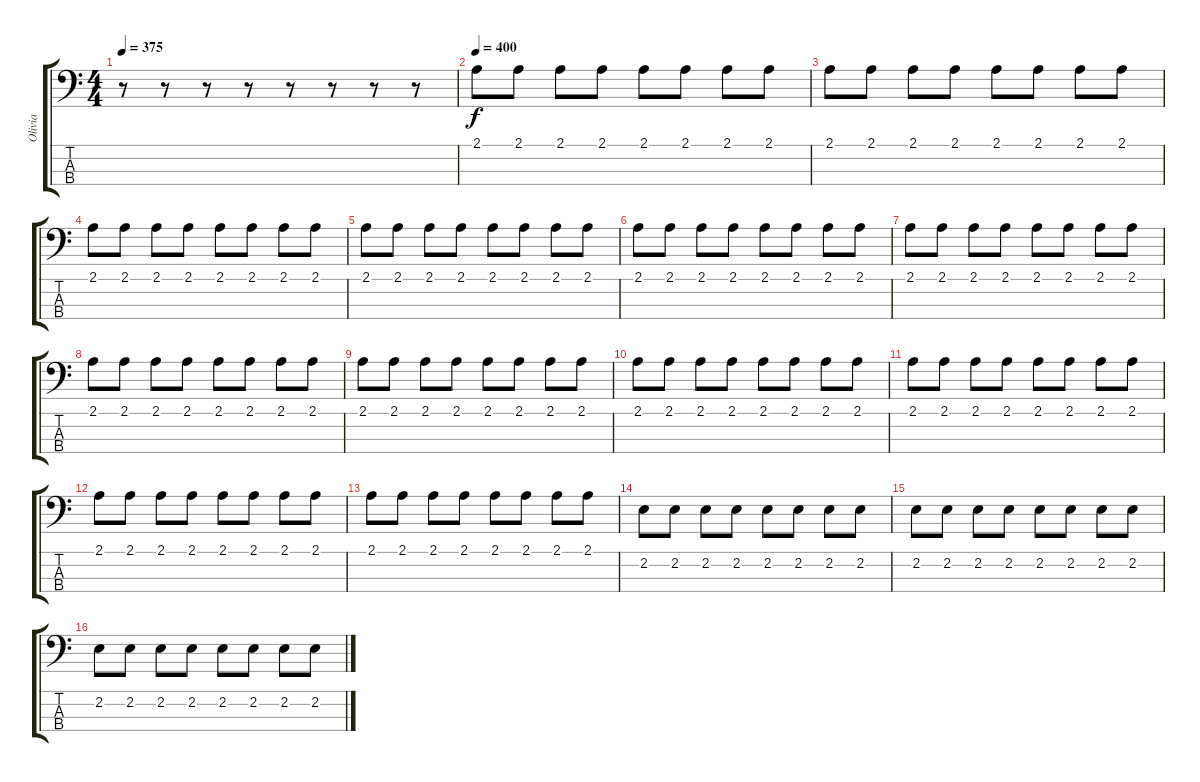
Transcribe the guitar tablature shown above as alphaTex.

\track ("Olivia" "Olivia") {instrument electricbassfinger}
\staff {score tabs}
\tuning (G2 D2 A1 E1) {hide}
\ts (4 4)
\tempo 375
\clef f4
\ks c
r.8{dy f} r.8 r.8 r.8 r.8 r.8 r.8 r.8 |
\tempo 400
2.1.8 2.1.8 2.1.8 2.1.8 2.1.8 2.1.8 2.1.8 2.1.8 |
2.1.8 2.1.8 2.1.8 2.1.8 2.1.8 2.1.8 2.1.8 2.1.8 |
2.1.8 2.1.8 2.1.8 2.1.8 2.1.8 2.1.8 2.1.8 2.1.8 |
2.1.8 2.1.8 2.1.8 2.1.8 2.1.8 2.1.8 2.1.8 2.1.8 |
2.1.8 2.1.8 2.1.8 2.1.8 2.1.8 2.1.8 2.1.8 2.1.8 |
2.1.8 2.1.8 2.1.8 2.1.8 2.1.8 2.1.8 2.1.8 2.1.8 |
2.1.8 2.1.8 2.1.8 2.1.8 2.1.8 2.1.8 2.1.8 2.1.8 |
2.1.8 2.1.8 2.1.8 2.1.8 2.1.8 2.1.8 2.1.8 2.1.8 |
2.1.8 2.1.8 2.1.8 2.1.8 2.1.8 2.1.8 2.1.8 2.1.8 |
2.1.8 2.1.8 2.1.8 2.1.8 2.1.8 2.1.8 2.1.8 2.1.8 |
2.1.8 2.1.8 2.1.8 2.1.8 2.1.8 2.1.8 2.1.8 2.1.8 |
2.1.8 2.1.8 2.1.8 2.1.8 2.1.8 2.1.8 2.1.8 2.1.8 |
2.2.8 2.2.8 2.2.8 2.2.8 2.2.8 2.2.8 2.2.8 2.2.8 |
2.2.8 2.2.8 2.2.8 2.2.8 2.2.8 2.2.8 2.2.8 2.2.8 |
2.2.8 2.2.8 2.2.8 2.2.8 2.2.8 2.2.8 2.2.8 2.2.8
